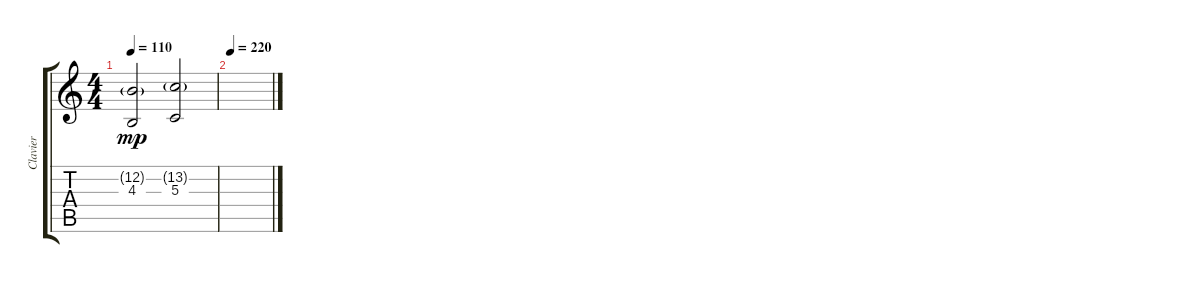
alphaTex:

\track ("Clavier" "Clavier") {instrument churchorgan}
\staff {score tabs}
\tuning (E4 B3 G3 D3 A2 E2) {hide}
\ts (4 4)
\tempo 110
\clef g2
\ks c
(12.2{g} 4.3).2{dy mp} (13.2{g} 5.3).2 |
\tempo 220
